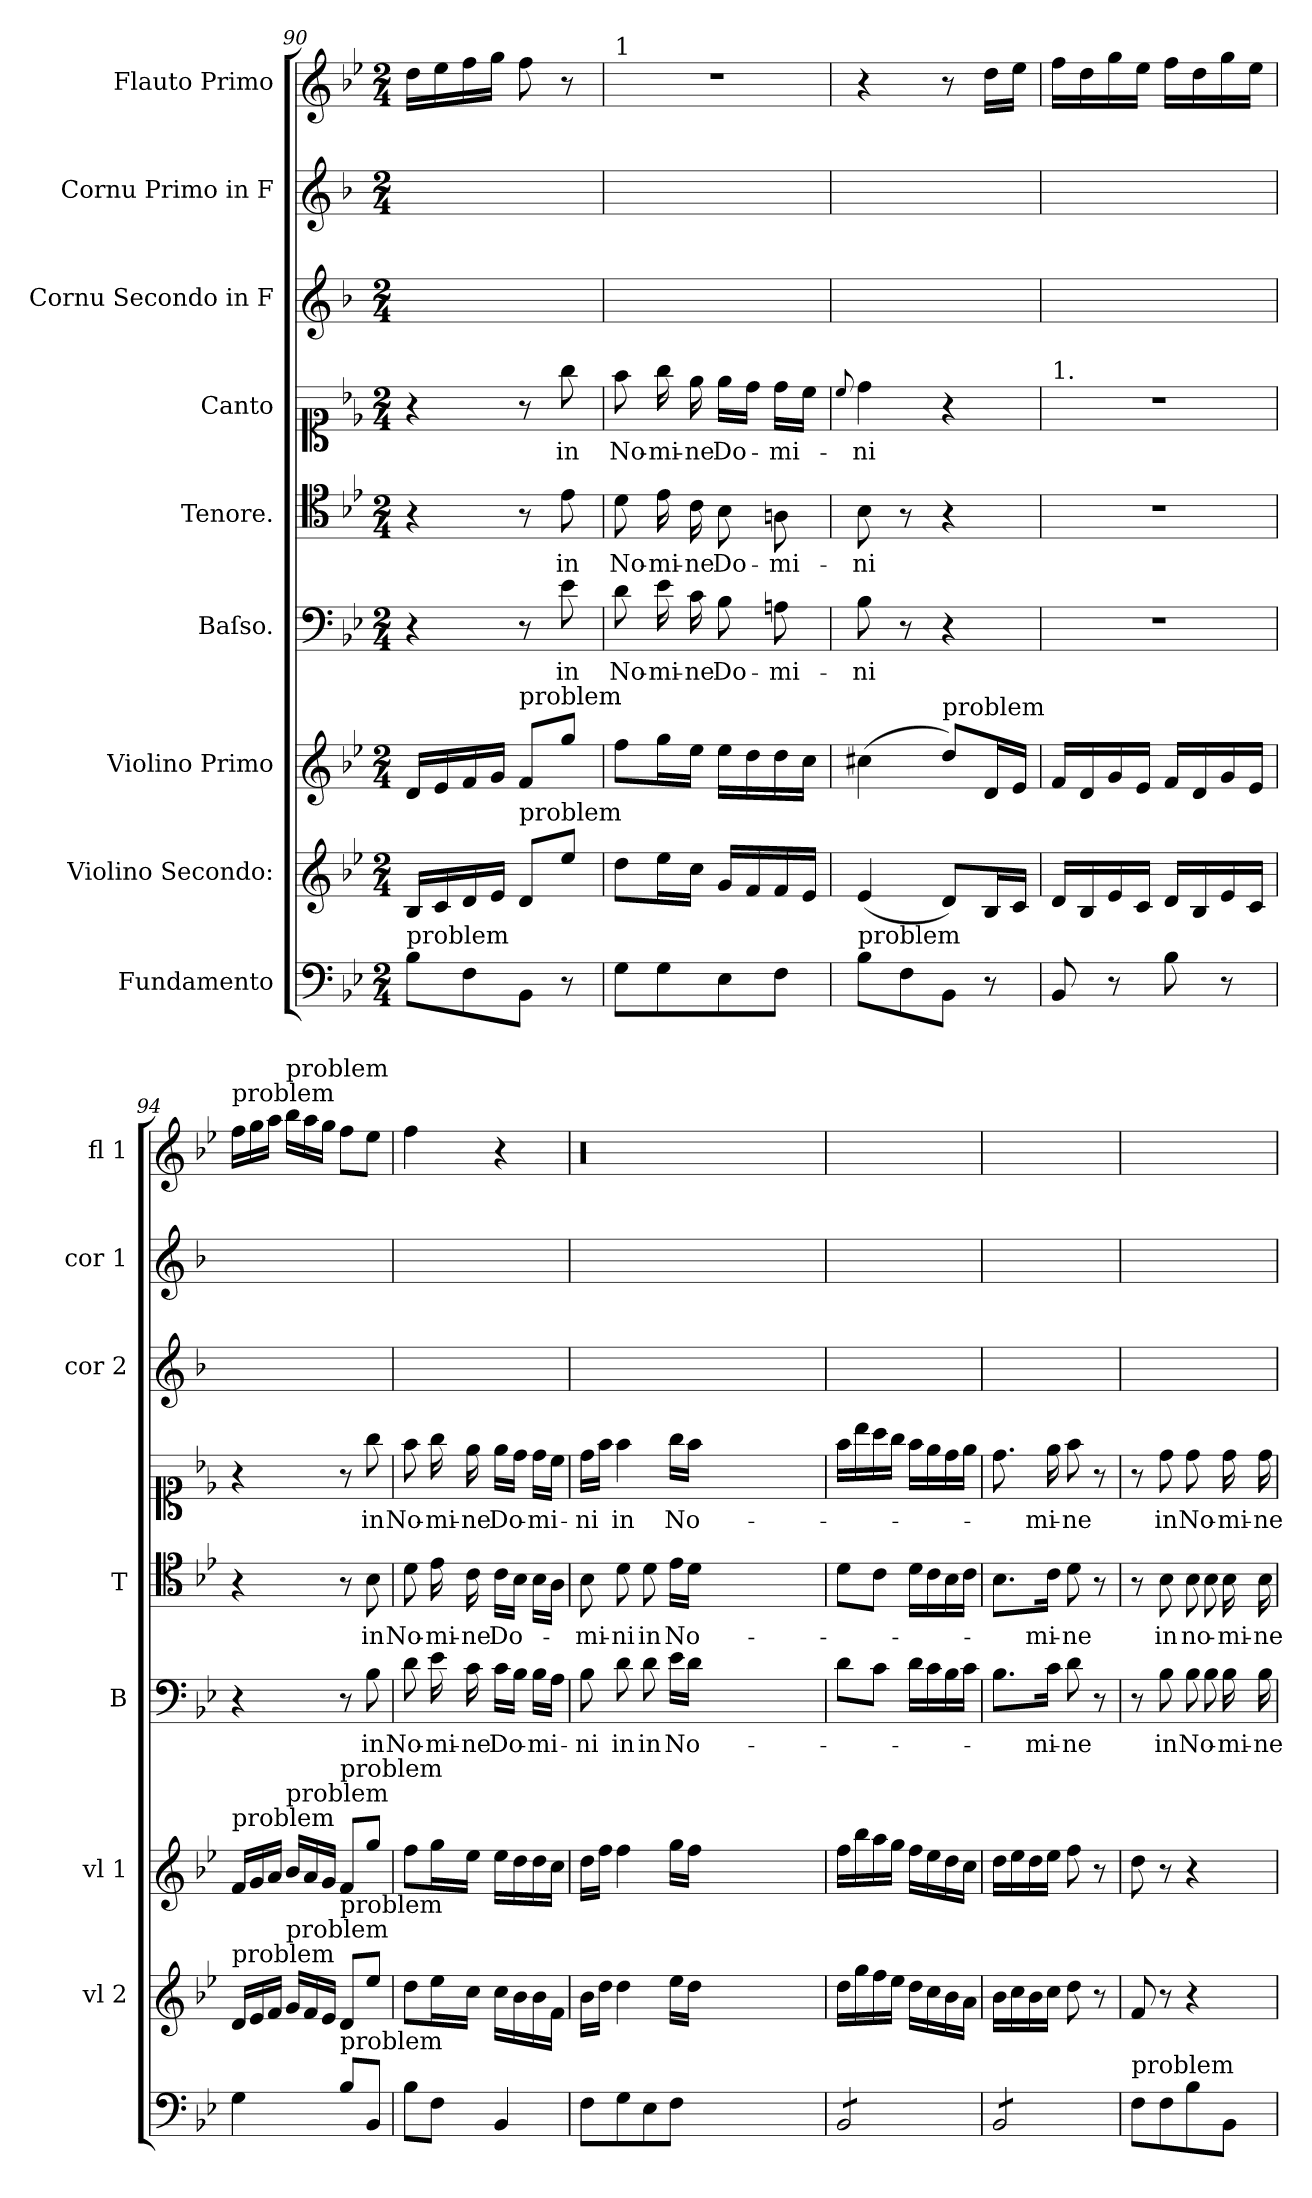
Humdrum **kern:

**kern	**kern	**kern	**kern	**text	**kern	**text	**kern	**text	**kern	**kern	**kern
*part9	*part8	*part7	*part6	*part6	*part5	*part5	*part4	*part4	*part3	*part2	*part1
*staff9	*staff8	*staff7	*staff6	*staff6	*staff5	*staff5	*staff4	*staff4	*staff3	*staff2	*staff1
*I"Fundamento	*I"Violino Secondo:	*I"Violino Primo	*I"Baſso.	*	*I"Tenore.	*	*I"Canto	*	*I"Cornu Secondo in F	*I"Cornu Primo in F	*I"Flauto Primo
*	*I'vl 2	*I'vl 1	*I'B	*	*I'T	*	*	*	*I'cor 2	*I'cor 1	*I'fl 1
*clefF4	*clefG2	*clefG2	*clefF4	*	*clefC4	*	*clefC1	*	*clefG2	*clefG2	*clefG2
*	*	*	*	*	*	*	*	*	*ITrd4c7	*ITrd4c7	*
*k[b-e-]	*k[b-e-]	*k[b-e-]	*k[b-e-]	*	*k[b-e-]	*	*k[b-e-]	*	*k[b-e-]	*k[b-e-]	*k[b-e-]
*M2/4	*M2/4	*M2/4	*M2/4	*	*M2/4	*	*M2/4	*	*M2/4	*M2/4	*M2/4
=90	=90	=90	=90	=90	=90	=90	=90	=90	=90	=90	=90
!LO:TX:a:t=problem	!	!	!	!	!	!	!	!	!	!	!
8B-\L	16B-/LL	16d/LL	4r	.	4r	.	4r	.	2ryy	2ryy	16dd\LL
.	16c/	16e-/	.	.	.	.	.	.	.	.	16ee-\
8F\	16d/	16f/	.	.	.	.	.	.	.	.	16ff\
.	16e-/JJ	16g/JJ	.	.	.	.	.	.	.	.	16gg\JJ
!	!	!LO:TX:a:t=problem	!	!	!	!	!	!	!	!	!
!	!LO:TX:a:t=problem	!	!	!	!	!	!	!	!	!	!
8BB-/J	8d/L	8f/L	8r	.	8r	.	8r	.	.	.	8ff\
8r	8ee-\J	8gg\J	8e-\	in	8e-\	in	8gg\	in	.	.	8r
=91	=91	=91	=91	=91	=91	=91	=91	=91	=91	=91	=91
!	!	!	!	!	!	!	!	!	!	!	!LO:TX:a:t=1
8G\L	8dd\L	8ff\L	8d\	No-	8d\	No-	8ff\	No-	2ryy	2ryy	2r
8G\	16ee-\L	16gg\L	16e-\	-mi-	16e-\	-mi-	16gg\	-mi-	.	.	.
.	16cc\JJ	16ee-\JJ	16c\	-ne	16c\	-ne	16ee-\	-ne	.	.	.
8E-\	16g/LL	16ee-\LL	8B-\	Do-	8B-\	Do-	16ee-\LL	Do-	.	.	.
.	16f/	16dd\	.	.	.	.	16dd\JJ	.	.	.	.
8F\J	16f/	16dd\	8An\	-mi-	8An\	-mi-	16dd\LL	-mi-	.	.	.
.	16e-/JJ	16cc\JJ	.	.	.	.	16cc\JJ	.	.	.	.
=92	=92	=92	=92	=92	=92	=92	=92	=92	=92	=92	=92
.	.	.	.	.	.	.	8qqcc/	.	.	.	.
!LO:TX:a:t=problem	!	!	!	!	!	!	!	!	!	!	!
8B-\L	(4e-/	(4cc#X\	8B-\	-ni	8B-\	-ni	4dd\	-ni	2ryy	2ryy	4r
8F\	.	.	8r	.	8r	.	.	.	.	.	.
!	!	!LO:TX:a:t=problem	!	!	!	!	!	!	!	!	!
8BB-/J	8d/L)	8dd\L)	4r	.	4r	.	4r	.	.	.	8r
8r	16B-/L	16d/L	.	.	.	.	.	.	.	.	16dd\LL
.	16c/JJ	16e-/JJ	.	.	.	.	.	.	.	.	16ee-\JJ
=93	=93	=93	=93	=93	=93	=93	=93	=93	=93	=93	=93
!	!	!	!	!	!	!	!LO:TX:a:t=1.	!	!	!	!
8BB-/	16d/LL	16f/LL	2r	.	2r	.	2r	.	2ryy	2ryy	16ff\LL
.	16B-/	16d/	.	.	.	.	.	.	.	.	16dd\
8r	16e-/	16g/	.	.	.	.	.	.	.	.	16gg\
.	16c/JJ	16e-/JJ	.	.	.	.	.	.	.	.	16ee-\JJ
8B-\	16d/LL	16f/LL	.	.	.	.	.	.	.	.	16ff\LL
.	16B-/	16d/	.	.	.	.	.	.	.	.	16dd\
8r	16e-/	16g/	.	.	.	.	.	.	.	.	16gg\
.	16c/JJ	16e-/JJ	.	.	.	.	.	.	.	.	16ee-\JJ
=94	=94	=94	=94	=94	=94	=94	=94	=94	=94	=94	=94
*	*Xtuplet	*Xtuplet	*	*	*	*	*	*	*	*	*Xtuplet
!	!	!	!	!	!	!	!	!	!	!	!LO:TX:a:t=problem
!	!	!LO:TX:a:t=problem	!	!	!	!	!	!	!	!	!
!	!LO:TX:a:t=problem	!	!	!	!	!	!	!	!	!	!
4G\	24d/LL	24f/LL	4r	.	4r	.	4r	.	2ryy	2ryy	24ff\LL
.	24e-/	24g/	.	.	.	.	.	.	.	.	24gg\
.	24f/JJ	24a/JJ	.	.	.	.	.	.	.	.	24aa\JJ
!	!	!	!	!	!	!	!	!	!	!	!LO:TX:a:t=problem
!	!	!LO:TX:a:t=problem	!	!	!	!	!	!	!	!	!
!	!LO:TX:a:t=problem	!	!	!	!	!	!	!	!	!	!
.	24g/LL	24b-/LL	.	.	.	.	.	.	.	.	24bb-\LL
.	24f/	24a/	.	.	.	.	.	.	.	.	24aa\
.	24e-/JJ	24g/JJ	.	.	.	.	.	.	.	.	24gg\JJ
!	!	!LO:TX:a:t=problem	!	!	!	!	!	!	!	!	!
!	!LO:TX:a:t=problem	!	!	!	!	!	!	!	!	!	!
!LO:TX:a:t=problem	!	!	!	!	!	!	!	!	!	!	!
8B-\L	8d/L	8f/L	8r	.	8r	.	8r	.	.	.	8ff\L
8BB-/J	8ee-\J	8gg\J	8B-\	in	8B-\	in	8gg\	in	.	.	8ee-\J
=95	=95	=95	=95	=95	=95	=95	=95	=95	=95	=95	=95
8B-\L	8dd\L	8ff\L	8d\	No-	8d\	No-	8ff\	No-	2ryy	2ryy	4ff\
8F\J	16ee-\L	16gg\L	16e-\	-mi-	16e-\	-mi-	16gg\	-mi-	.	.	.
.	16cc\JJ	16ee-\JJ	16c\	-ne	16c\	-ne	16ee-\	-ne	.	.	.
4BB-/	16cc\LL	16ee-\LL	16c\LL	Do-	16c\LL	Do-	16ee-\LL	Do-	.	.	4r
.	16b-\	16dd\	16B-\JJ	.	16B-\JJ	.	16dd\JJ	.	.	.	.
.	16b-\	16dd\	16B-\LL	-mi-	16B-\LL	.	16dd\LL	-mi-	.	.	.
.	16f\JJ	16cc\JJ	16A\JJ	.	16A\JJ	.	16cc\JJ	.	.	.	.
=96	=96	=96	=96	=96	=96	=96	=96	=96	=96	=96	=96
!	!	!	!	!	!	!	!	!	!	!	!LO:N:vis=00
8F\L	16b-\LL	16dd\LL	8B-\	-ni	8B-\	-mi-	16dd\LL	-ni	2ryy	2ryy	0r
.	16dd\JJ	16ff\JJ	.	.	.	.	16ff\JJ	.	.	.	.
8G\	4dd\	4ff\	8d\	in	8d\	-ni	4ff\	in	.	.	.
8E-\	.	.	8d\	in	8d\	in	.	.	.	.	.
8F\J	16ee-\LL	16gg\LL	16e-\LL	No-	16e-\LL	No-	16gg\LL	No-	.	.	.
.	16dd\JJ	16ff\JJ	16d\JJ	.	16d\JJ	.	16ff\JJ	.	.	.	.
1.ryy	1.ryy	1.ryy	1.ryy	.	1.ryy	.	1.ryy	.	1.ryy	1.ryy	.
=97	=97	=97	=97	=97	=97	=97	=97	=97	=97	=97	=97
*tremolo	*	*	*	*	*	*	*	*	*	*	*
8BB-/L	16dd\LL	16ff\LL	8d\L	.	8d\L	.	16ff\LL	.	2ryy	2ryy	2ryy
.	16gg\	16bb-\	.	.	.	.	16bb-\	.	.	.	.
8BB-/	16ff\	16aa\	8c\J	.	8c\J	.	16aa\	.	.	.	.
.	16ee-\JJ	16gg\JJ	.	.	.	.	16gg\JJ	.	.	.	.
8BB-/	16dd\LL	16ff\LL	16d\LL	.	16d\LL	.	16ff\LL	.	.	.	.
.	16cc\	16ee-\	16c\	.	16c\	.	16ee-\	.	.	.	.
8BB-/J	16b-\	16dd\	16B-\	.	16B-\	.	16dd\	.	.	.	.
.	16a\JJ	16cc\JJ	16c\JJ	.	16c\JJ	.	16ee-\JJ	.	.	.	.
=98	=98	=98	=98	=98	=98	=98	=98	=98	=98	=98	=98
8BB-/L	16b-\LL	16dd\LL	8.B-\L	.	8.B-\L	.	8.dd\	.	2ryy	2ryy	2ryy
.	16cc\	16ee-\	.	.	.	.	.	.	.	.	.
8BB-/	16b-\	16dd\	.	.	.	.	.	.	.	.	.
.	16cc\JJ	16ee-\JJ	16c\Jk	-mi-	16c\Jk	-mi-	16ee-\	-mi-	.	.	.
8BB-/	8dd\	8ff\	8d\	-ne	8d\	-ne	8ff\	-ne	.	.	.
8BB-/J	8r	8r	8r	.	8r	.	8r	.	.	.	.
*Xtremolo	*	*	*	*	*	*	*	*	*	*	*
=99	=99	=99	=99	=99	=99	=99	=99	=99	=99	=99	=99
!LO:TX:a:t=problem	!	!	!	!	!	!	!	!	!	!	!
8F\L	8f/	8dd\	8r	.	8r	.	8r	.	2ryy	2ryy	2ryy
8F\	8r	8r	8B-\	in	8B-\	in	8dd\	in	.	.	.
!	!	!	!LO:N:vis=8	!	!LO:N:vis=8	!	!	!	!	!	!
8B-\	4r	4r	16B-\	No-	16B-\	no-	8dd\	No-	.	.	.
!	!	!	!LO:N:vis=8	!	!LO:N:vis=8	!	!	!	!	!	!
.	.	.	16B-\	.	16B-\	.	.	.	.	.	.
8BB-/J	.	.	16B-\	-mi-	16B-\	-mi-	16dd\	-mi-	.	.	.
.	.	.	16B-\	-ne	16B-\	-ne	16dd\	-ne	.	.	.
=	=	=	=	=	=	=	=	=	=	=	=
*-	*-	*-	*-	*-	*-	*-	*-	*-	*-	*-	*-
